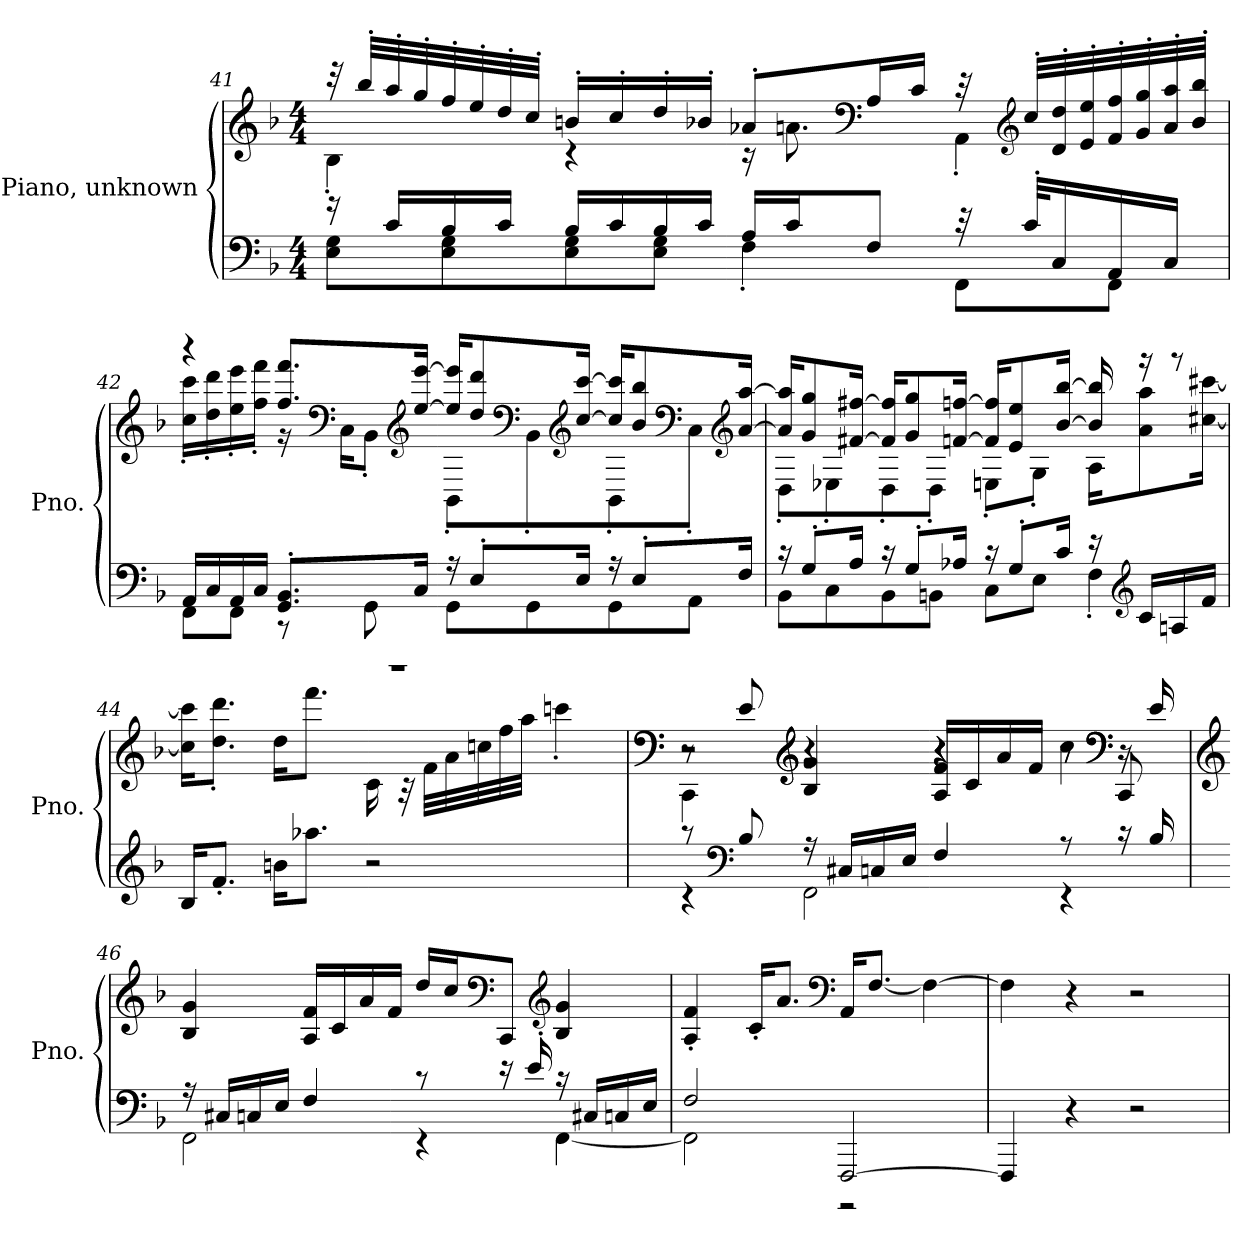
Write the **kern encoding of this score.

**kern	**kern
*part1	*part1
*staff2	*staff1
*I"Piano, unknown	*
*I'Pno.	*
!!LO:LB:g=z
*clefF4	*clefG2
*k[b-]	*k[b-]
*M4/4	*M4/4
=41	=41
*^	*^
16r	8E\ 8G\L	32r	4B-'\
.	.	32bb-'/LLL	.
16c/LL	.	32aa'/	.
.	.	32gg'/	.
16B-/	8E\ 8G\	32ff'/	.
.	.	32ee'/	.
16c/JJ	.	32dd'/	.
.	.	32cc'/JJJ	.
16B-/LL	8E\ 8G\	16bn'/LL	4r
16c/	.	16cc'/	.
16B-/	8E\ 8G\J	16dd'/	.
16c/JJ	.	16b-X'/JJ	.
16A/LL	4F'\	8a-X'/L	16r
16c/J	.	.	8.an\
*	*	*clefF4	*
8F/J	.	16A/L	.
.	.	16c/JJ	.
32r	8FF\L	32r	4AA'\
*	*	*clefG2	*
32c'/KLL	.	32cc'/LLL	.
16C/	.	32d/' 32dd/'	.
.	.	32e/' 32ee/'	.
16AA/	8FF\J	32f/' 32ff/'	.
.	.	32g/' 32gg/'	.
16C/JJ	.	32a/' 32aa/'	.
.	.	32b-/' 32bb-/'JJJ	.
!!LO:LB:g=z	!!
=42	=42	=42	=42
16AA/LL	8FF\L	4r	16cc\' 16ccc\'LL
16C/	.	.	16dd\' 16ddd\'
16AA/	8FF\J	.	16ee\' 16eee\'
16C/JJ	.	.	16ff\' 16fff\'JJ
8.GG/' 8.BB-/'L	8r	8.ff/ 8.fff/L	16r
*	*	*clefF4	*
.	.	.	16C\KL
.	8GG\	.	8BB-'\J
*	*	*clefG2	*
16C/Jk	.	[16ee/ [16eee/Jk	.
16r	8GG\L	16ee/] 16eee/]KL	8BB-'\L
8E'/L	.	8dd/ 8ddd/	.
*	*	*clefF4	*
.	8GG\	.	8BB-'\
*	*	*clefG2	*
16E/Jk	.	[16cc/ [16ccc/Jk	.
16r	8GG\	16cc/] 16ccc/]KL	8BB-'\
8E'/L	.	8b-/ 8bb-/	.
*	*	*clefF4	*
.	8AA\J	.	8C'\J
*	*	*clefG2	*
16F/Jk	.	[16a/ [16aa/Jk	.
!!LO:LB:g=z	!!
=43	=43	=43	=43
16r	8BB-\L	16a/] 16aa/]KL	8D'\L
8G'/L	.	8g/ 8gg/	.
.	8C\	.	8E-X'\
16A/Jk	.	[16f#X/ [16ff#X/Jk	.
16r	8BB-\	16f#/] 16ff#/]KL	8D'\
8G'/L	.	8g/ 8gg/	.
.	8BBn\J	.	8D'\J
16A-X/Jk	.	[16fn/ [16ffn/Jk	.
16r	8C\L	16f/] 16ff/]KL	8En'\L
8G'/L	.	8e/ 8ee/	.
.	8E\J	.	8G'\J
16c/Jk	.	[16b-/ [16bb-/Jk	.
16r	4F'\	16b-/] 16bb-/]	16A\KL
*clefG2	*	*	*
16c/LL	.	16r	8a\ 8aa\
16An/	.	8r	.
16f/JJ	.	.	[16cc#X\ [16ccc#X\Jk
*v	*v	*	*
=44	=44	=44
16B-/KL	1r	16cc#\] 16ccc#\]KL
8.f'/J	.	8.dd\' 8.ddd\'J
16bn\KL	.	16dd\KL
8.aa-X\J	.	8.fff\J
2r	.	16c\
.	.	32r
.	.	32f\LLL
.	.	32a\
.	.	32ccn\
.	.	32ff\
.	.	32aa\JJJ
.	.	4cccn'\
*	*v	*v
!!LO:LB:g=z
=45	=45
*	*clefF4
*^	*^
*	*	*	*^
8r	4r	8r	4CC\	2r
*clefF4	*	*	*	*
8B-/	.	8e/	.	.
*	*	*clefG2	*	*
16r	2FF\	4B-/ 4g/	4r	.
16C#X/LL	.	.	.	.
16Cn/	.	.	.	.
16E/JJ	.	.	.	.
4F/	.	16A/ 16f/LL	4r	4r
.	.	16c/	.	.
.	.	16a/	.	.
.	.	16f/JJ	.	.
8r	4r	8r	4cc\	8r
*	*	*clefF4	*	*
16r	.	16r	.	8CC/
16B-/	.	16e/	.	.
*	*	*v	*v	*v
=46	=46	=46
*	*	*clefG2
16r	2FF\	4B-/ 4g/
16C#X/LL	.	.
16Cn/	.	.
16E/JJ	.	.
4F/	.	16A/ 16f/LL
.	.	16c/
.	.	16a/
.	.	16f/JJ
8r	4r	16dd/LL
.	.	16cc/J
*	*	*clefF4
16r	.	8CC/J
16e'/	.	.
*	*	*clefG2
16r	[4FF\	4B-/ 4g/
16C#X/LL	.	.
16Cn/	.	.
16E/JJ	.	.
!!LO:PB:g=z
=47	=47	=47
2F/	2FF\]	4A/' 4f/'
.	.	16c'/KL
.	.	8.a/J
*	*	*clefF4
[2FFF/	2r	16AA/KL
.	.	[8.F/J
.	.	4F\_
*v	*v	*
=48	=48
4FFF/]	4F\]
4r	4r
2r	2r
=	=
*-	*-
